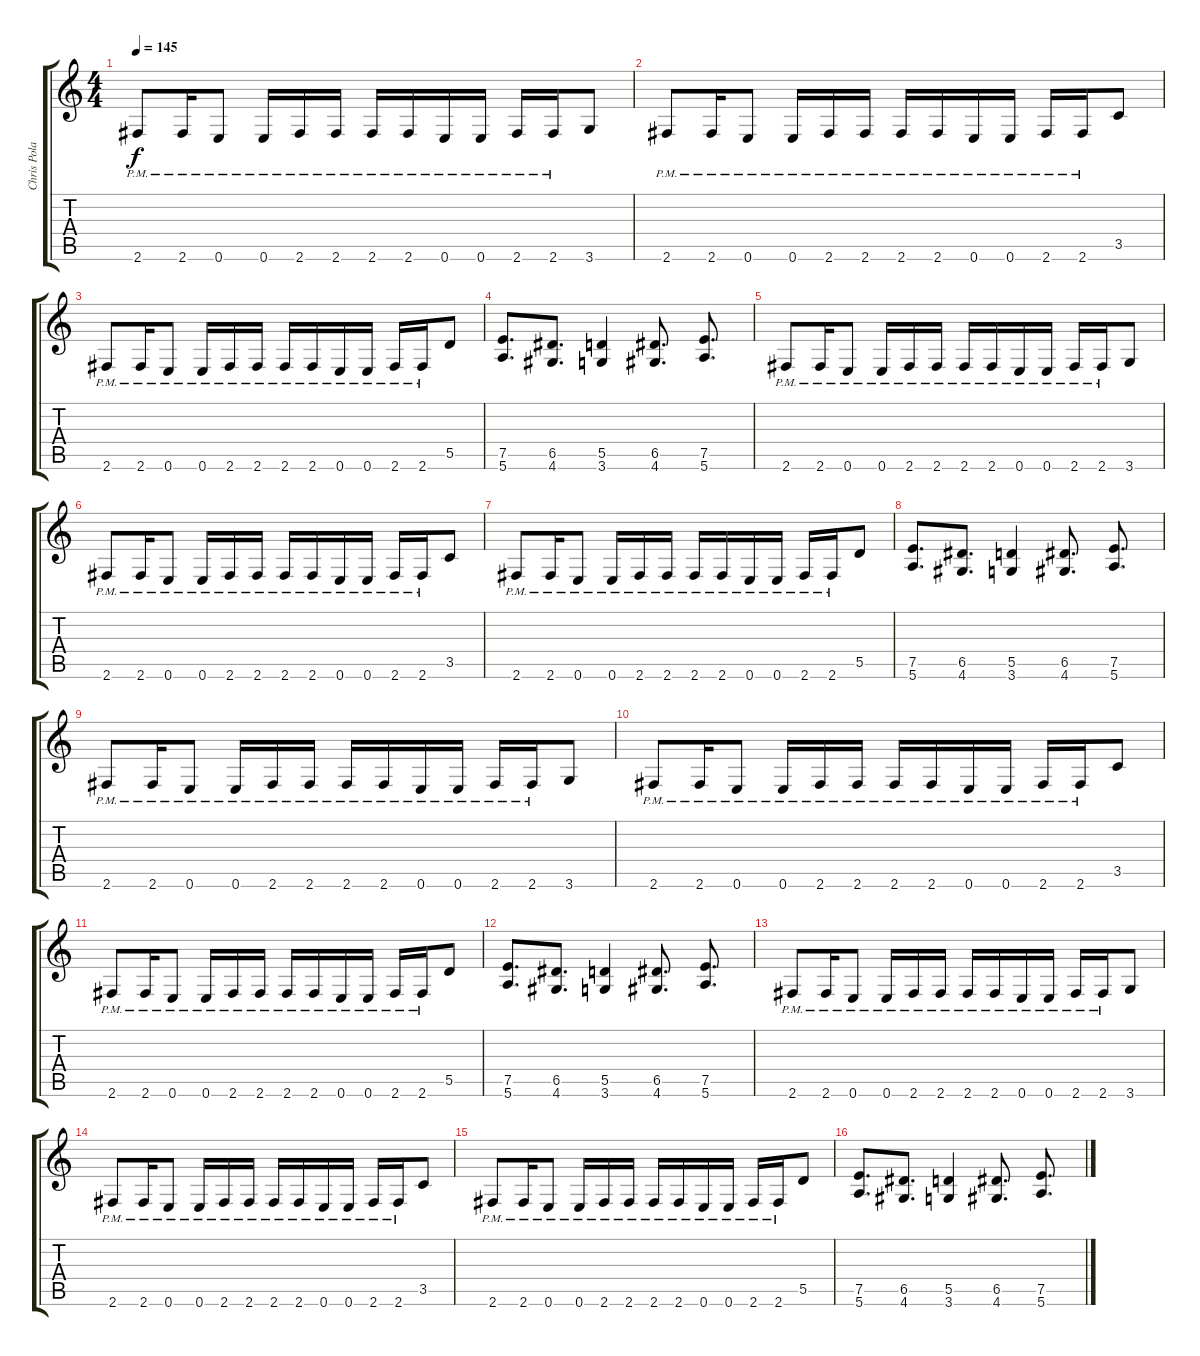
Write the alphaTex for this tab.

\track ("Chris Poland" "Chris Pola") {instrument distortionguitar}
\staff {score tabs}
\tuning (E4 B3 G3 D3 A2 E2) {hide}
\ts (4 4)
\tempo 145
\clef g2
\ks c
2.6{pm}.8{dy f instrument distortionguitar} 2.6{pm}.16 0.6{pm}.8 0.6{pm}.16 2.6{pm}.16 2.6{pm}.16 2.6{pm}.16 2.6{pm}.16 0.6{pm}.16 0.6{pm}.16 2.6{pm}.16 2.6{pm}.16 3.6.8 |
2.6{pm}.8 2.6{pm}.16 0.6{pm}.8 0.6{pm}.16 2.6{pm}.16 2.6{pm}.16 2.6{pm}.16 2.6{pm}.16 0.6{pm}.16 0.6{pm}.16 2.6{pm}.16 2.6{pm}.16 3.5.8 |
2.6{pm}.8 2.6{pm}.16 0.6{pm}.8 0.6{pm}.16 2.6{pm}.16 2.6{pm}.16 2.6{pm}.16 2.6{pm}.16 0.6{pm}.16 0.6{pm}.16 2.6{pm}.16 2.6{pm}.16 5.5.8 |
(7.5 5.6).8{d} (6.5 4.6).8{d} (5.5 3.6).4 (6.5 4.6).8{d} (7.5 5.6).8{d} |
2.6{pm}.8 2.6{pm}.16 0.6{pm}.8 0.6{pm}.16 2.6{pm}.16 2.6{pm}.16 2.6{pm}.16 2.6{pm}.16 0.6{pm}.16 0.6{pm}.16 2.6{pm}.16 2.6{pm}.16 3.6.8 |
2.6{pm}.8 2.6{pm}.16 0.6{pm}.8 0.6{pm}.16 2.6{pm}.16 2.6{pm}.16 2.6{pm}.16 2.6{pm}.16 0.6{pm}.16 0.6{pm}.16 2.6{pm}.16 2.6{pm}.16 3.5.8 |
2.6{pm}.8 2.6{pm}.16 0.6{pm}.8 0.6{pm}.16 2.6{pm}.16 2.6{pm}.16 2.6{pm}.16 2.6{pm}.16 0.6{pm}.16 0.6{pm}.16 2.6{pm}.16 2.6{pm}.16 5.5.8 |
(7.5 5.6).8{d} (6.5 4.6).8{d} (5.5 3.6).4 (6.5 4.6).8{d} (7.5 5.6).8{d} |
2.6{pm}.8 2.6{pm}.16 0.6{pm}.8 0.6{pm}.16 2.6{pm}.16 2.6{pm}.16 2.6{pm}.16 2.6{pm}.16 0.6{pm}.16 0.6{pm}.16 2.6{pm}.16 2.6{pm}.16 3.6.8 |
2.6{pm}.8 2.6{pm}.16 0.6{pm}.8 0.6{pm}.16 2.6{pm}.16 2.6{pm}.16 2.6{pm}.16 2.6{pm}.16 0.6{pm}.16 0.6{pm}.16 2.6{pm}.16 2.6{pm}.16 3.5.8 |
2.6{pm}.8 2.6{pm}.16 0.6{pm}.8 0.6{pm}.16 2.6{pm}.16 2.6{pm}.16 2.6{pm}.16 2.6{pm}.16 0.6{pm}.16 0.6{pm}.16 2.6{pm}.16 2.6{pm}.16 5.5.8 |
(7.5 5.6).8{d} (6.5 4.6).8{d} (5.5 3.6).4 (6.5 4.6).8{d} (7.5 5.6).8{d} |
2.6{pm}.8 2.6{pm}.16 0.6{pm}.8 0.6{pm}.16 2.6{pm}.16 2.6{pm}.16 2.6{pm}.16 2.6{pm}.16 0.6{pm}.16 0.6{pm}.16 2.6{pm}.16 2.6{pm}.16 3.6.8 |
2.6{pm}.8 2.6{pm}.16 0.6{pm}.8 0.6{pm}.16 2.6{pm}.16 2.6{pm}.16 2.6{pm}.16 2.6{pm}.16 0.6{pm}.16 0.6{pm}.16 2.6{pm}.16 2.6{pm}.16 3.5.8 |
2.6{pm}.8 2.6{pm}.16 0.6{pm}.8 0.6{pm}.16 2.6{pm}.16 2.6{pm}.16 2.6{pm}.16 2.6{pm}.16 0.6{pm}.16 0.6{pm}.16 2.6{pm}.16 2.6{pm}.16 5.5.8 |
(7.5 5.6).8{d} (6.5 4.6).8{d} (5.5 3.6).4 (6.5 4.6).8{d} (7.5 5.6).8{d}
